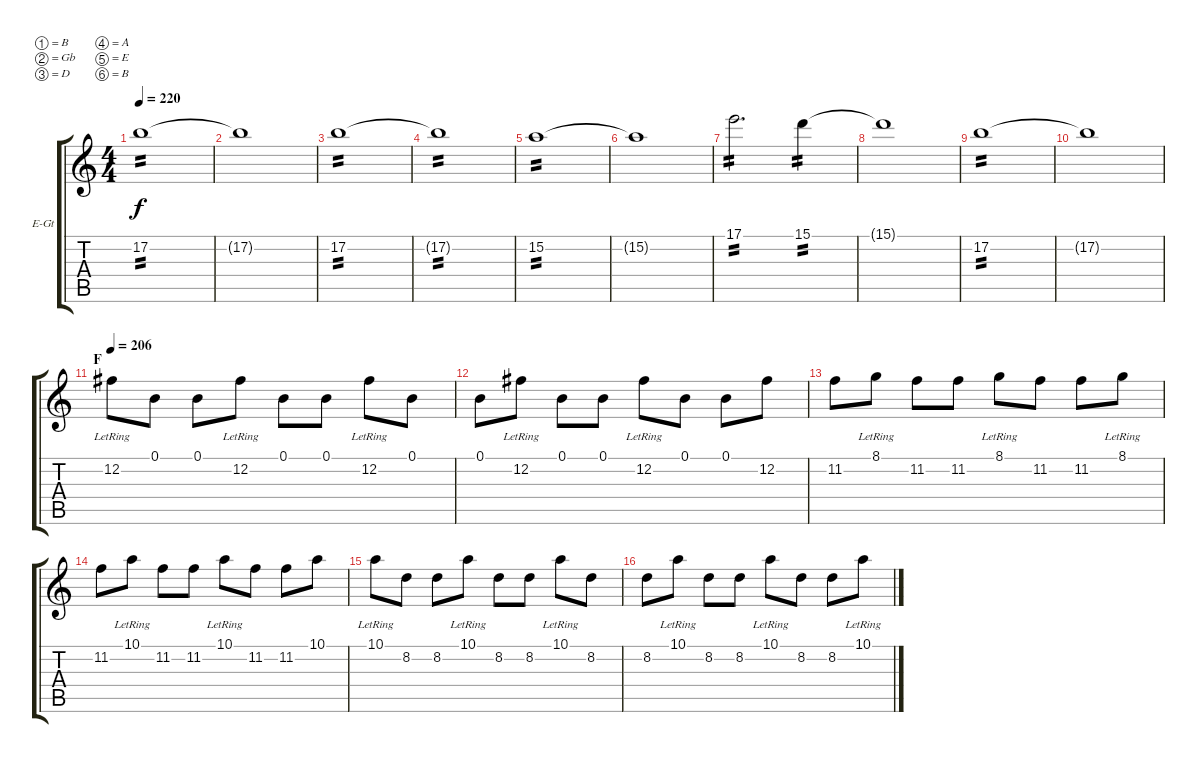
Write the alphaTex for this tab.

\bracketExtendMode groupsimilarinstruments
\firstSystemTrackNameOrientation horizontal
\otherSystemsTrackNameOrientation horizontal
\track ("Lead Guitar" "E-Gt") {instrument distortionguitar}
\staff {score tabs}
\tuning (B3 Gb3 D3 A2 E2 B1)
\ts (4 4)
\tempo 220
\clef g2
\scale
0.333333
\ks c
17.2.1{tp 2 dy f} |
\scale
0.333333 17.2{t}.1 |
\scale
0.333333 17.2.1{tp 2} |
\scale
0.333333 17.2{t}.1{tp 2} |
\scale
0.333333 15.2.1{tp 2} |
\scale
0.29108 15.2{t}.1 |
\scale
0.41784 17.1.2{d tp 2} 15.1.4{tp 2} |
\scale
0.29108 15.1{t}.1 |
\scale
0.216783 17.2.1{tp 2} |
\scale
0.216783 17.2{t}.1 |
\section ("" "F")
\tempo 206
\scale
0.566434 12.2{lr}.8 0.1.8 0.1.8 12.2{lr}.8 0.1.8 0.1.8 12.2{lr}.8 0.1.8 |
\scale
0.38343 0.1.8 12.2{lr}.8 0.1.8 0.1.8 12.2{lr}.8 0.1.8 0.1.8 12.2.8 |
\scale
0.308285 11.2.8 8.1{lr}.8 11.2.8 11.2.8 8.1{lr}.8 11.2.8 11.2.8 8.1{lr}.8 |
\scale
0.308285 11.2.8 10.1{lr}.8 11.2.8 11.2.8 10.1{lr}.8 11.2.8 11.2.8 10.1.8 |
\scale
0.307102 10.1{lr}.8 8.2.8 8.2.8 10.1{lr}.8 8.2.8 8.2.8 10.1{lr}.8 8.2.8 |
\scale
0.307102 8.2.8 10.1{lr}.8 8.2.8 8.2.8 10.1{lr}.8 8.2.8 8.2.8 10.1{lr}.8
